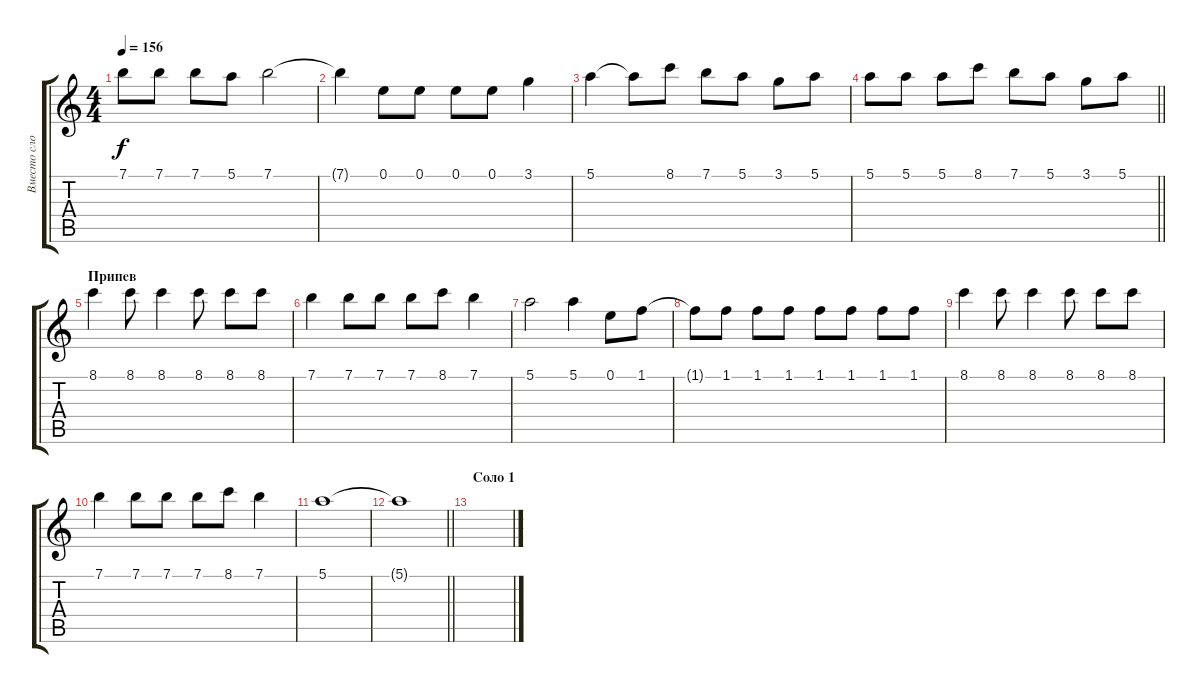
\track ("Вместо слов" "Вместо сло") {instrument distortionguitar}
\staff {score tabs}
\tuning (E4 B3 G3 D3 A2 E2) {hide}
\ts (4 4)
\tempo 156
\clef g2
\ks c
7.1{t}.8{dy f} 7.1.8 7.1.8 5.1.8 7.1.2 |
7.1{t}.4 0.1.8 0.1.8 0.1.8 0.1.8 3.1.4 |
5.1.4 5.1{t}.8 8.1.8 7.1.8 5.1.8 3.1.8 5.1.8 |
\barLineRight lightlight
5.1.8 5.1.8 5.1.8 8.1.8 7.1.8 5.1.8 3.1.8 5.1.8 |
\section ("" "Припев")
8.1.4 8.1.8 8.1.4 8.1.8 8.1.8 8.1.8 |
7.1.4 7.1.8 7.1.8 7.1.8 8.1.8 7.1.4 |
5.1.2 5.1.4 0.1.8 1.1.8 |
1.1{t}.8 1.1.8 1.1.8 1.1.8 1.1.8 1.1.8 1.1.8 1.1.8 |
8.1.4 8.1.8 8.1.4 8.1.8 8.1.8 8.1.8 |
7.1.4 7.1.8 7.1.8 7.1.8 8.1.8 7.1.4 |
5.1.1 |
\barLineRight lightlight
5.1{t}.1 |
\section ("" "Соло 1")
